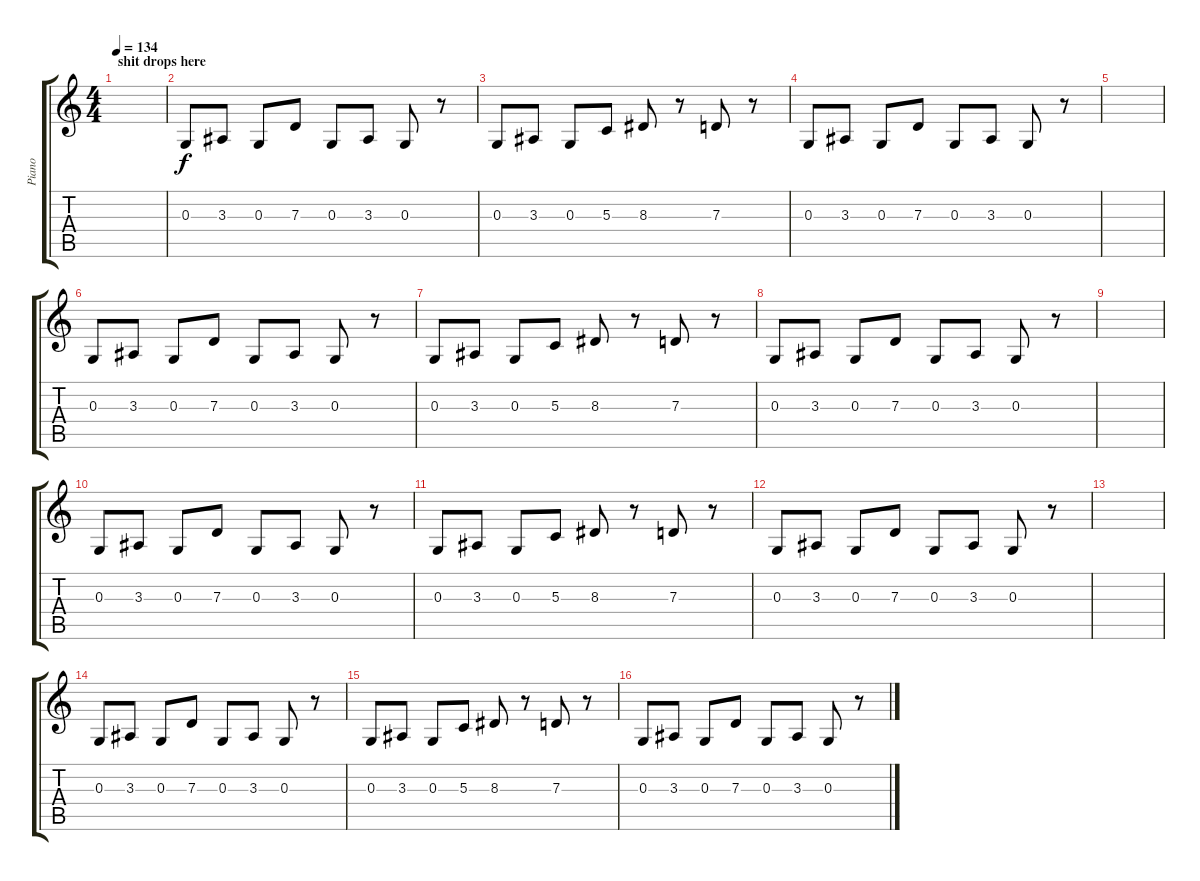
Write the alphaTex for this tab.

\track ("Piano" "Piano") {instrument brightacousticpiano}
\staff {score tabs}
\tuning (E4 B3 G3 D3 A2 E2) {hide}
\ts (4 4)
\section ("" "shit drops here")
\tempo 134
\clef g2
\ks c
|
0.3.8 3.3.8 0.3.8 7.3.8 0.3.8 3.3.8 0.3.8 r.8 |
0.3.8 3.3.8 0.3.8 5.3.8 8.3.8 r.8 7.3.8 r.8 |
0.3.8 3.3.8 0.3.8 7.3.8 0.3.8 3.3.8 0.3.8 r.8 |
|
0.3.8 3.3.8 0.3.8 7.3.8 0.3.8 3.3.8 0.3.8 r.8 |
0.3.8 3.3.8 0.3.8 5.3.8 8.3.8 r.8 7.3.8 r.8 |
0.3.8 3.3.8 0.3.8 7.3.8 0.3.8 3.3.8 0.3.8 r.8 |
|
0.3.8 3.3.8 0.3.8 7.3.8 0.3.8 3.3.8 0.3.8 r.8 |
0.3.8 3.3.8 0.3.8 5.3.8 8.3.8 r.8 7.3.8 r.8 |
0.3.8 3.3.8 0.3.8 7.3.8 0.3.8 3.3.8 0.3.8 r.8 |
|
0.3.8 3.3.8 0.3.8 7.3.8 0.3.8 3.3.8 0.3.8 r.8 |
0.3.8 3.3.8 0.3.8 5.3.8 8.3.8 r.8 7.3.8 r.8 |
0.3.8 3.3.8 0.3.8 7.3.8 0.3.8 3.3.8 0.3.8 r.8
